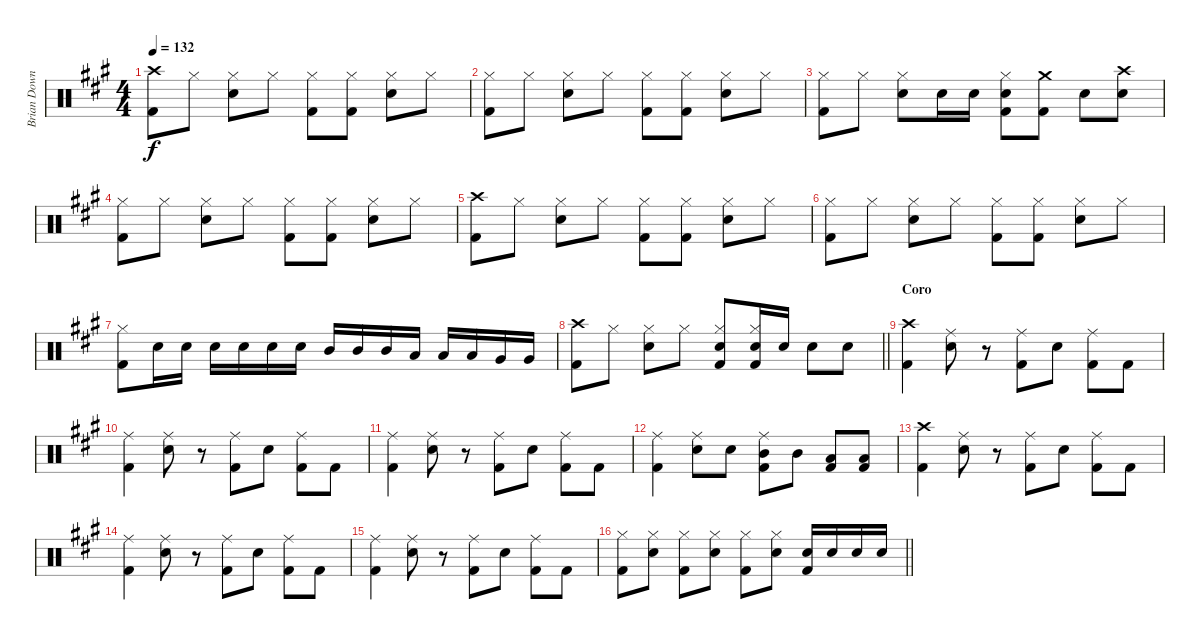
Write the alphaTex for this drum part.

\track ("Brian Downey" "Brian Down") {instrument percussion}
\staff {score}
\articulation defaults
\ts (4 4)
\tempo 132
\clef neutral
\ks a
("Crash high (hit)" "Kick (hit) 2").8{dy f} "Hi-Hat (closed)".8 ("Hi-Hat (closed)" "Snare (hit) 2").8 "Hi-Hat (closed)".8 ("Hi-Hat (closed)" "Kick (hit) 2").8 ("Hi-Hat (closed)" "Kick (hit) 2").8 ("Hi-Hat (closed)" "Snare (hit) 2").8 "Hi-Hat (closed)".8 |
("Hi-Hat (closed)" "Kick (hit) 2").8 "Hi-Hat (closed)".8 ("Hi-Hat (closed)" "Snare (hit) 2").8 "Hi-Hat (closed)".8 ("Hi-Hat (closed)" "Kick (hit) 2").8 ("Hi-Hat (closed)" "Kick (hit) 2").8 ("Hi-Hat (closed)" "Snare (hit) 2").8 "Hi-Hat (closed)".8 |
("Hi-Hat (closed)" "Kick (hit) 2").8 "Hi-Hat (closed)".8 ("Hi-Hat (closed)" "Snare (hit) 2").8 "Snare (hit) 2".16 "Snare (hit) 2".16 ("Hi-Hat (closed)" "Snare (hit) 2" "Kick (hit) 2").8 ("Crash medium (hit)" "Kick (hit) 2").8 "Snare (hit) 2".8 ("Crash high (hit)" "Snare (hit) 2").8 |
("Hi-Hat (closed)" "Kick (hit) 2").8 "Hi-Hat (closed)".8 ("Hi-Hat (closed)" "Snare (hit) 2").8 "Hi-Hat (closed)".8 ("Hi-Hat (closed)" "Kick (hit) 2").8 ("Hi-Hat (closed)" "Kick (hit) 2").8 ("Hi-Hat (closed)" "Snare (hit) 2").8 "Hi-Hat (closed)".8 |
("Crash high (hit)" "Kick (hit) 2").8 "Hi-Hat (closed)".8 ("Hi-Hat (closed)" "Snare (hit) 2").8 "Hi-Hat (closed)".8 ("Hi-Hat (closed)" "Kick (hit) 2").8 ("Hi-Hat (closed)" "Kick (hit) 2").8 ("Hi-Hat (closed)" "Snare (hit) 2").8 "Hi-Hat (closed)".8 |
("Hi-Hat (closed)" "Kick (hit) 2").8 "Hi-Hat (closed)".8 ("Hi-Hat (closed)" "Snare (hit) 2").8 "Hi-Hat (closed)".8 ("Hi-Hat (closed)" "Kick (hit) 2").8 ("Hi-Hat (closed)" "Kick (hit) 2").8 ("Hi-Hat (closed)" "Snare (hit) 2").8 "Hi-Hat (closed)".8 |
("Hi-Hat (closed)" "Kick (hit) 2").8 "Snare (hit) 2".16 "Snare (hit) 2".16 "Snare (hit) 2".16 "Snare (hit) 2".16 "Snare (hit) 2".16 "Snare (hit) 2".16 "Mid Tom (hit)".16 "Mid Tom (hit)".16 "Mid Tom (hit)".16 "Low Tom (hit)".16 "Low Tom (hit)".16 "Low Tom (hit)".16 "Very Low Tom (hit)".16 "Very Low Tom (hit)".16 |
\barLineRight lightlight
("Crash high (hit)" "Kick (hit) 2").8 "Hi-Hat (closed)".8 ("Hi-Hat (closed)" "Snare (hit) 2").8 "Hi-Hat (closed)".8 ("Hi-Hat (closed)" "Snare (hit) 2" "Kick (hit) 2").8 ("Hi-Hat (closed)" "Snare (hit) 2" "Kick (hit) 2").16 "Snare (hit) 2".16 "Snare (hit) 2".8 "Snare (hit) 2".8 |
\section ("" "Coro")
("Crash high (hit)" "Kick (hit) 2").4 ("Ride (middle)" "Snare (hit) 2").8 r.8 ("Ride (middle)" "Kick (hit) 2").8 "Snare (hit) 2".8 ("Ride (middle)" "Kick (hit) 2").8 "Kick (hit) 2".8 |
("Ride (middle)" "Kick (hit) 2").4 ("Ride (middle)" "Snare (hit) 2").8 r.8 ("Ride (middle)" "Kick (hit) 2").8 "Snare (hit) 2".8 ("Ride (middle)" "Kick (hit) 2").8 "Kick (hit) 2".8 |
("Ride (middle)" "Kick (hit) 2").4 ("Ride (middle)" "Snare (hit) 2").8 r.8 ("Ride (middle)" "Kick (hit) 2").8 "Snare (hit) 2".8 ("Ride (middle)" "Kick (hit) 2").8 "Kick (hit) 2".8 |
("Ride (middle)" "Kick (hit) 2").4 ("Ride (middle)" "Snare (hit) 2").8 "Snare (hit) 2".8 ("Ride (middle)" "Mid Tom (hit)" "Kick (hit) 2").8 "Mid Tom (hit)".8 ("Low Tom (hit)" "Kick (hit) 2").8 ("Low Tom (hit)" "Kick (hit) 2").8 |
("Crash high (hit)" "Kick (hit) 2").4 ("Ride (middle)" "Snare (hit) 2").8 r.8 ("Ride (middle)" "Kick (hit) 2").8 "Snare (hit) 2".8 ("Ride (middle)" "Kick (hit) 2").8 "Kick (hit) 2".8 |
("Ride (middle)" "Kick (hit) 2").4 ("Ride (middle)" "Snare (hit) 2").8 r.8 ("Ride (middle)" "Kick (hit) 2").8 "Snare (hit) 2".8 ("Ride (middle)" "Kick (hit) 2").8 "Kick (hit) 2".8 |
("Ride (middle)" "Kick (hit) 2").4 ("Ride (middle)" "Snare (hit) 2").8 r.8 ("Ride (middle)" "Kick (hit) 2").8 "Snare (hit) 2".8 ("Ride (middle)" "Kick (hit) 2").8 "Kick (hit) 2".8 |
\barLineRight lightlight
("Hi-Hat (closed)" "Kick (hit) 2").8 ("Hi-Hat (closed)" "Snare (hit) 2").8 ("Hi-Hat (closed)" "Kick (hit) 2").8 ("Hi-Hat (closed)" "Snare (hit) 2").8 ("Hi-Hat (closed)" "Kick (hit) 2").8 ("Hi-Hat (closed)" "Snare (hit) 2").8 ("Snare (hit) 2" "Kick (hit) 2").16 "Snare (hit) 2".16 "Snare (hit) 2".16 "Snare (hit) 2".16
